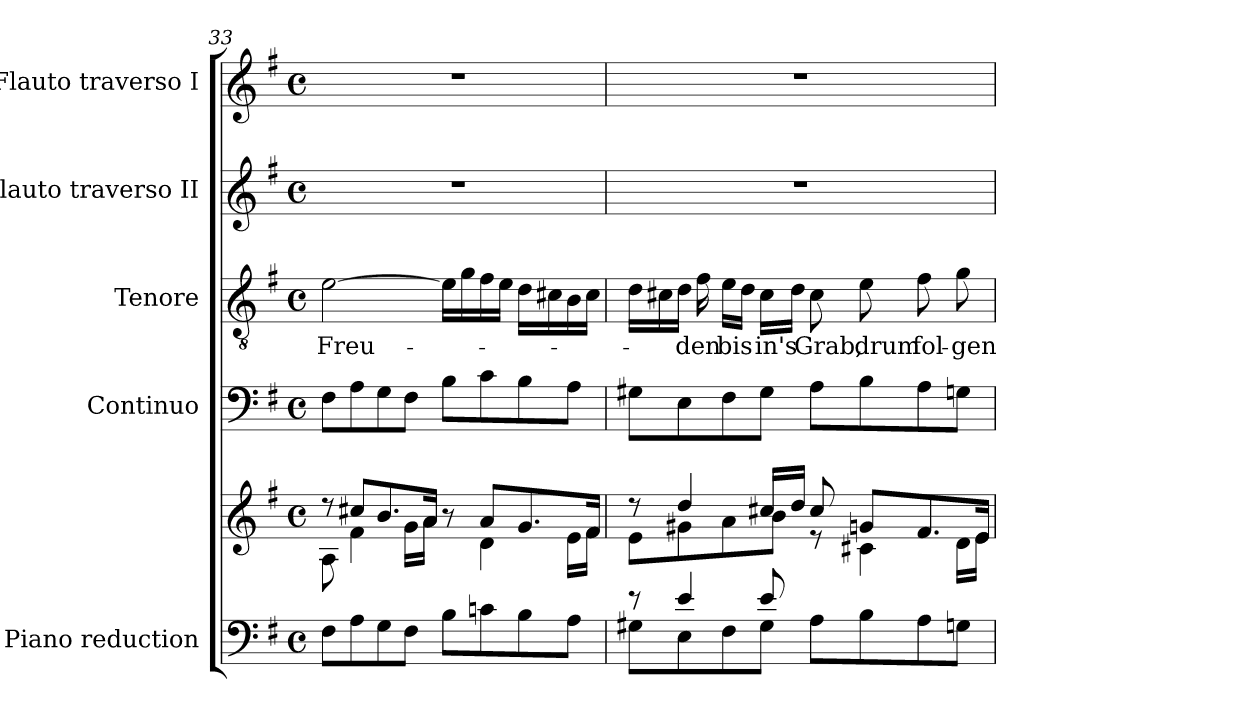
**kern	**kern	**kern	**kern	**text	**kern	**kern
*part5	*part5	*part4	*part3	*part3	*part2	*part1
*staff6	*staff5	*staff4	*staff3	*staff3	*staff2	*staff1
*I"Piano reduction	*	*I"Continuo	*I"Tenore	*	*I"Flauto traverso II	*I"Flauto traverso I
*I'Pno	*	*	*	*	*I'Fl	*I'Fl
*clefF4	*clefG2	*clefF4	*clefGv2	*	*clefG2	*clefG2
*k[f#]	*k[f#]	*k[f#]	*k[f#]	*	*k[f#]	*k[f#]
*M4/4	*M4/4	*M4/4	*M4/4	*	*M4/4	*M4/4
*met(c)	*met(c)	*met(c)	*met(c)	*	*met(c)	*met(c)
=33	=33	=33	=33	=33	=33	=33
*	*^	*	*	*	*	*
!	!	!	!	!	!LO:LY:b	!	!
8F#\L	8r	8A\	8F#\L	[2e\	Freu-	1r	1r
8A\	8cc#X/L	4f#\	8A\	.	.	.	.
8G\	8.b/	.	8G\	.	.	.	.
8F#\J	.	16g\LL	8F#\J	.	.	.	.
.	16a/Jk	16a\JJ	.	.	.	.	.
8B\L	8r	8ryy	8B\L	16e\LL]	.	.	.
.	.	.	.	16g\	.	.	.
8cn\	8a/L	4d\	8c\	16f#\	.	.	.
.	.	.	.	16e\JJ	.	.	.
8B\	8.g/	.	8B\	16d\LL	.	.	.
.	.	.	.	16c#X\	.	.	.
8A\J	.	16e\LL	8A\J	16B\	.	.	.
.	16f#/Jk	16f#\JJ	.	16c#\JJ	.	.	.
=34	=34	=34	=34	=34	=34	=34	=34
*^	*	*	*	*	*	*	*
8r	8G#X\L	8r	8e\L	8G#X\L	16d\LL	.	1r	1r
.	.	.	.	.	16c#X\	.	.	.
4e/	8E\	4dd/	8g#X\	8E\	16d\JJ	.	.	.
!	!	!	!	!	!	!LO:LY:b	!	!
.	.	.	.	.	16f#\	-den	.	.
!	!	!	!	!	!	!LO:LY:b	!	!
.	8F#\	.	8a\	8F#\	16e\LL	bis	.	.
.	.	.	.	.	16d\JJ	.	.	.
!	!	!	!	!	!	!LO:LY:b	!	!
8e/	8G#\J	16cc#X/LL	8b\J	8G#\J	16c#\LL	in's	.	.
.	.	16dd/JJ	.	.	16d\JJ	.	.	.
!	!	!	!	!	!	!LO:LY:b	!	!
2ryy	8A\L	8cc#/	8r	8A\L	8c#\	Grab,	.	.
!	!	!	!	!	!	!LO:LY:b	!	!
.	8B\	8gn/L	4c#X\	8B\	8e\	drum	.	.
!	!	!	!	!	!	!LO:LY:b	!	!
.	8A\	8.f#/	.	8A\	8f#\	fol-	.	.
!	!	!	!	!	!	!LO:LY:b	!	!
.	8Gn\J	.	16d\LL	8Gn\J	8g\	-gen	.	.
.	.	16e/Jk	16e\JJ	.	.	.	.	.
*v	*v	*	*	*	*	*	*	*
*	*v	*v	*	*	*	*	*
=	=	=	=	=	=	=
*-	*-	*-	*-	*-	*-	*-
